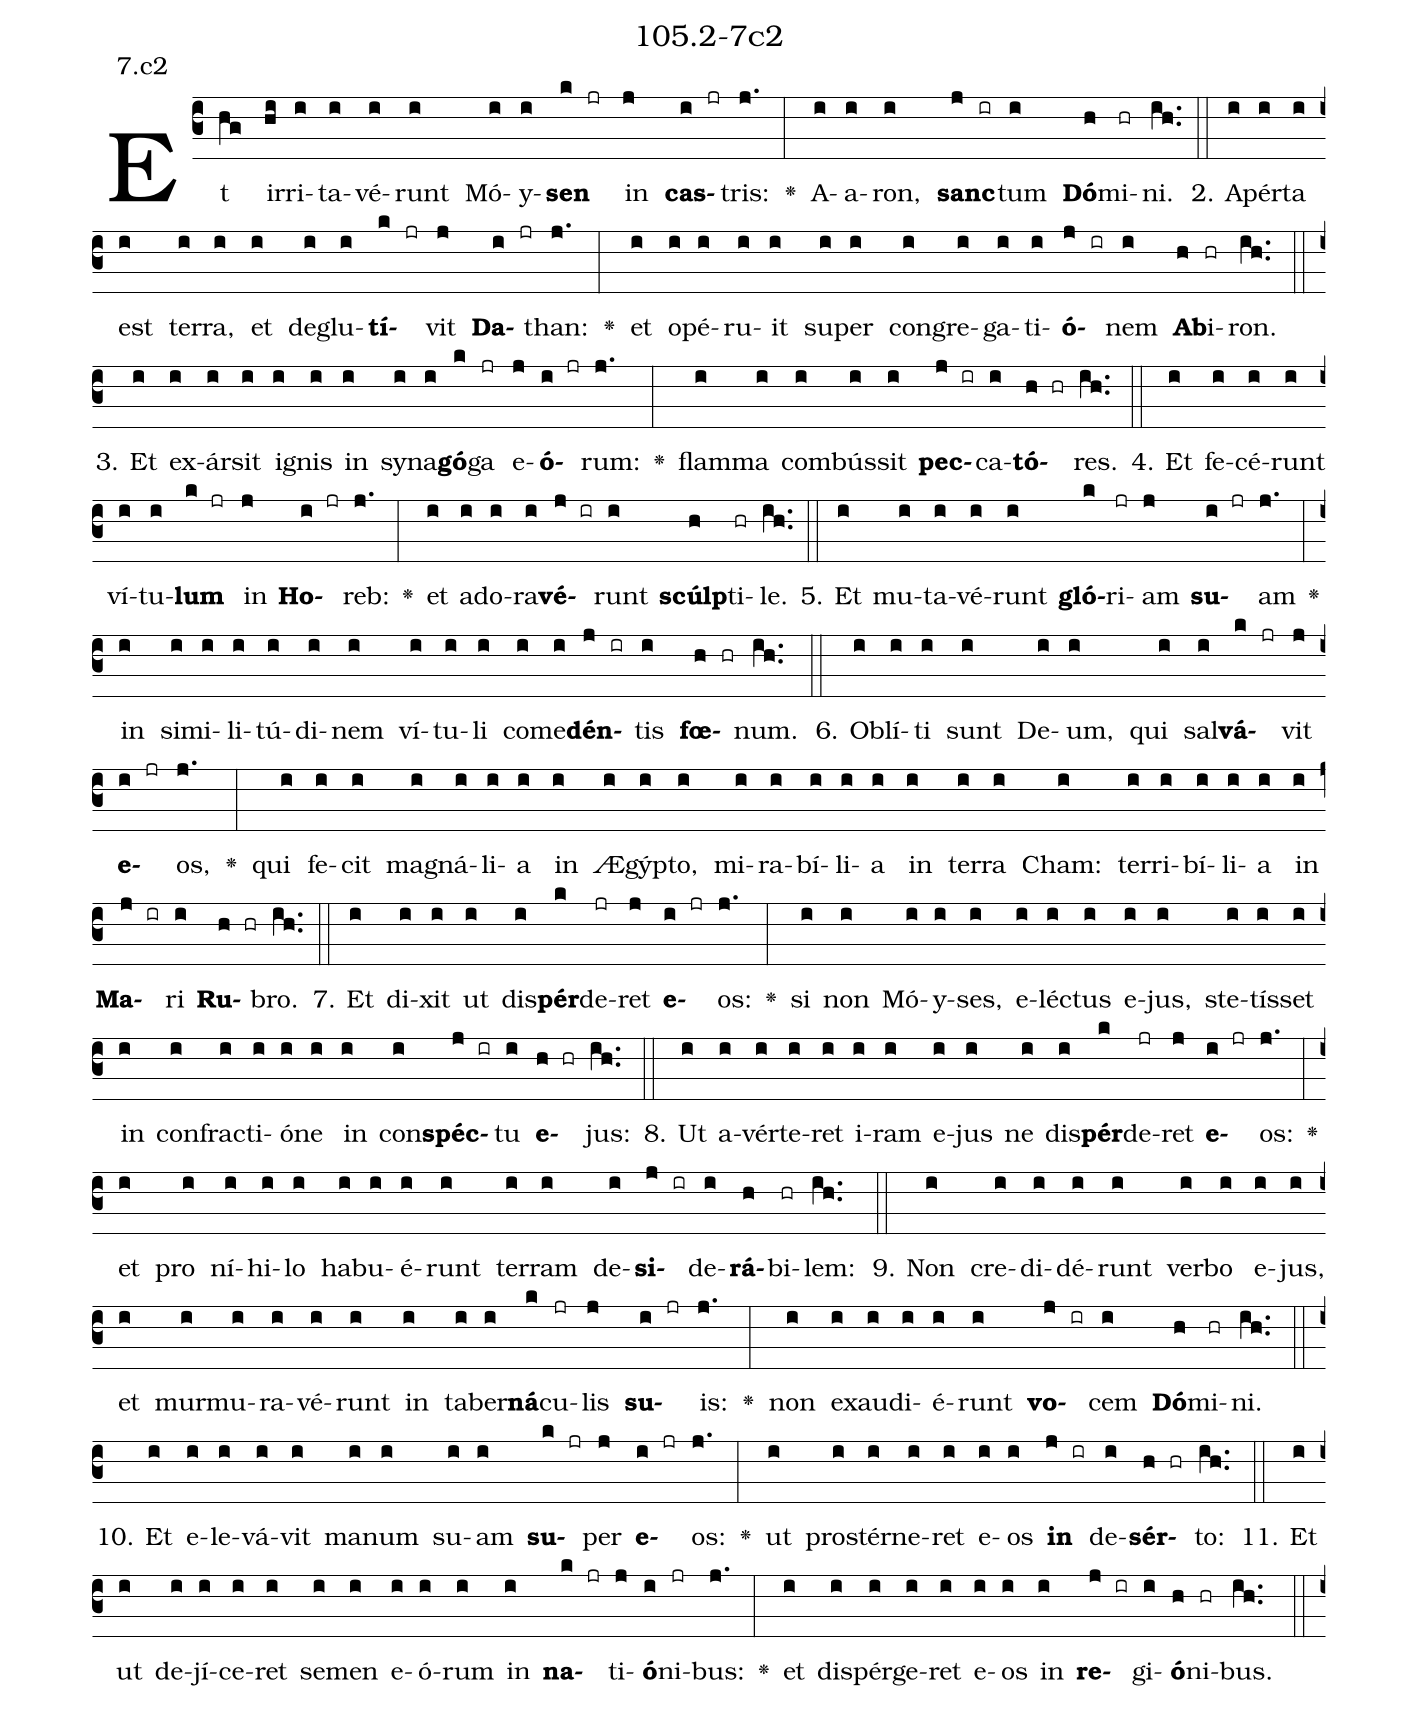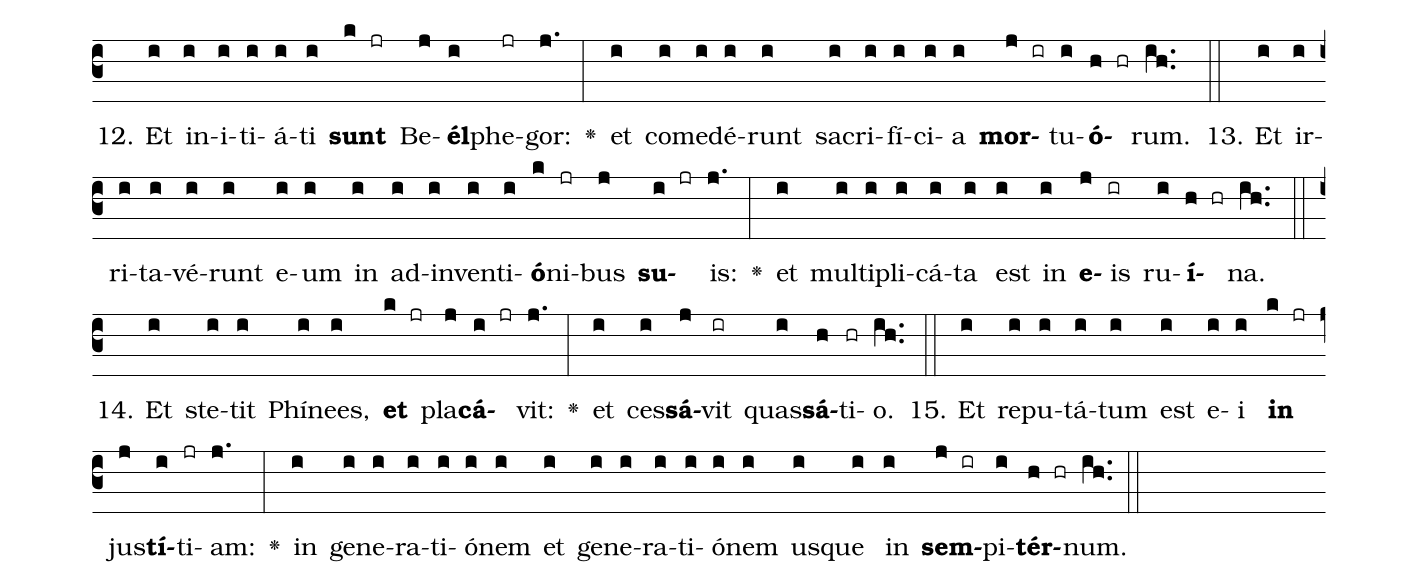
name: 105.2-7c2;
annotation: 7.c2;
%%
(c3)Et(hg) ir(hi)ri(i)ta(i)vé(i)runt(i) Mó(i)y(i)<b>sen</b>(k jr) in(j) <b>cas</b>(i jr)tris:(j.) <v>\greheightstar</v>(:) A(i)a(i)ron,(i) <b>sanc</b>(j ir)tum(i) <b>Dó</b>(h)mi(hr)ni.(ih..) (::)
2. A(i)pér(i)ta(i) est(i) ter(i)ra,(i) et(i) de(i)glu(i)<b>tí</b>(k jr)vit(j) <b>Da</b>(i jr)than:(j.) <v>\greheightstar</v>(:) et(i) o(i)pé(i)ru(i)it(i) su(i)per(i) con(i)gre(i)ga(i)ti(i)<b>ó</b>(j ir)nem(i) <b>Ab</b>(h)i(hr)ron.(ih..) (::)
3. Et(i) ex(i)ár(i)sit(i) i(i)gnis(i) in(i) sy(i)na(i)<b>gó</b>(k)ga(jr) e(j)<b>ó</b>(i jr)rum:(j.) <v>\greheightstar</v>(:) flam(i)ma(i) com(i)bús(i)sit(i) <b>pec</b>(j ir)ca(i)<b>tó</b>(h hr)res.(ih..) (::)
4. Et(i) fe(i)cé(i)runt(i) ví(i)tu(i)<b>lum</b>(k jr) in(j) <b>Ho</b>(i jr)reb:(j.) <v>\greheightstar</v>(:) et(i) ad(i)o(i)ra(i)<b>vé</b>(j ir)runt(i) <b>scúlp</b>(h)ti(hr)le.(ih..) (::)
5. Et(i) mu(i)ta(i)vé(i)runt(i) <b>gló</b>(k)ri(jr)am(j) <b>su</b>(i jr)am(j.) <v>\greheightstar</v>(:) in(i) si(i)mi(i)li(i)tú(i)di(i)nem(i) ví(i)tu(i)li(i) com(i)e(i)<b>dén</b>(j ir)tis(i) <b>fœ</b>(h hr)num.(ih..) (::)
6. Ob(i)lí(i)ti(i) sunt(i) De(i)um,(i) qui(i) sal(i)<b>vá</b>(k jr)vit(j) <b>e</b>(i jr)os,(j.) <v>\greheightstar</v>(:) qui(i) fe(i)cit(i) ma(i)gná(i)li(i)a(i) in(i) Æ(i)gýp(i)to,(i) mi(i)ra(i)bí(i)li(i)a(i) in(i) ter(i)ra(i) Cham:(i) ter(i)ri(i)bí(i)li(i)a(i) in(i) <b>Ma</b>(j ir)ri(i) <b>Ru</b>(h hr)bro.(ih..) (::)
7. Et(i) di(i)xit(i) ut(i) dis(i)<b>pér</b>(k)de(jr)ret(j) <b>e</b>(i jr)os:(j.) <v>\greheightstar</v>(:) si(i) non(i) Mó(i)y(i)ses,(i) e(i)léc(i)tus(i) e(i)jus,(i) ste(i)tís(i)set(i) in(i) con(i)frac(i)ti(i)ó(i)ne(i) in(i) con(i)<b>spéc</b>(j ir)tu(i) <b>e</b>(h hr)jus:(ih..) (::)
8. Ut(i) a(i)vér(i)te(i)ret(i) i(i)ram(i) e(i)jus(i) ne(i) dis(i)<b>pér</b>(k)de(jr)ret(j) <b>e</b>(i jr)os:(j.) <v>\greheightstar</v>(:) et(i) pro(i) ní(i)hi(i)lo(i) ha(i)bu(i)é(i)runt(i) ter(i)ram(i) de(i)<b>si</b>(j ir)de(i)<b>rá</b>(h)bi(hr)lem:(ih..) (::)
9. Non(i) cre(i)di(i)dé(i)runt(i) ver(i)bo(i) e(i)jus,(i) et(i) mur(i)mu(i)ra(i)vé(i)runt(i) in(i) ta(i)ber(i)<b>ná</b>(k)cu(jr)lis(j) <b>su</b>(i jr)is:(j.) <v>\greheightstar</v>(:) non(i) ex(i)au(i)di(i)é(i)runt(i) <b>vo</b>(j ir)cem(i) <b>Dó</b>(h)mi(hr)ni.(ih..) (::)
10. Et(i) e(i)le(i)vá(i)vit(i) ma(i)num(i) su(i)am(i) <b>su</b>(k jr)per(j) <b>e</b>(i jr)os:(j.) <v>\greheightstar</v>(:) ut(i) pro(i)stér(i)ne(i)ret(i) e(i)os(i) <b>in</b>(j ir) de(i)<b>sér</b>(h hr)to:(ih..) (::)
11. Et(i) ut(i) de(i)jí(i)ce(i)ret(i) se(i)men(i) e(i)ó(i)rum(i) in(i) <b>na</b>(k jr)ti(j)<b>ó</b>(i)ni(jr)bus:(j.) <v>\greheightstar</v>(:) et(i) di(i)spér(i)ge(i)ret(i) e(i)os(i) in(i) <b>re</b>(j ir)gi(i)<b>ó</b>(h)ni(hr)bus.(ih..) (::)
12. Et(i) in(i)i(i)ti(i)á(i)ti(i) <b>sunt</b>(k jr) Be(j)<b>él</b>(i)phe(jr)gor:(j.) <v>\greheightstar</v>(:) et(i) com(i)e(i)dé(i)runt(i) sa(i)cri(i)fí(i)ci(i)a(i) <b>mor</b>(j ir)tu(i)<b>ó</b>(h hr)rum.(ih..) (::)
13. Et(i) ir(i)ri(i)ta(i)vé(i)runt(i) e(i)um(i) in(i) ad(i)in(i)ven(i)ti(i)<b>ó</b>(k)ni(jr)bus(j) <b>su</b>(i jr)is:(j.) <v>\greheightstar</v>(:) et(i) mul(i)ti(i)pli(i)cá(i)ta(i) est(i) in(i) <b>e</b>(j)is(ir) ru(i)<b>í</b>(h hr)na.(ih..) (::)
14. Et(i) ste(i)tit(i) Phí(i)nees,(i) <b>et</b>(k jr) pla(j)<b>cá</b>(i jr)vit:(j.) <v>\greheightstar</v>(:) et(i) ces(i)<b>sá</b>(j)vit(ir) quas(i)<b>sá</b>(h)ti(hr)o.(ih..) (::)
15. Et(i) re(i)pu(i)tá(i)tum(i) est(i) e(i)i(i) <b>in</b>(k jr) jus(j)<b>tí</b>(i)ti(jr)am:(j.) <v>\greheightstar</v>(:) in(i) ge(i)ne(i)ra(i)ti(i)ó(i)nem(i) et(i) ge(i)ne(i)ra(i)ti(i)ó(i)nem(i) us(i)que(i) in(i) <b>sem</b>(j ir)pi(i)<b>tér</b>(h hr)num.(ih..) (::)
